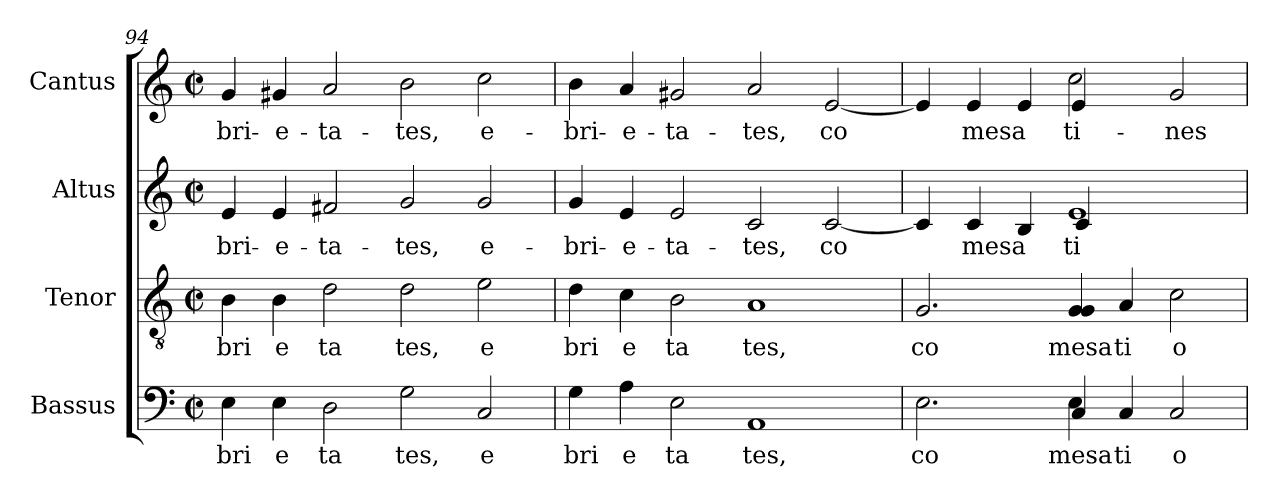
**kern	**text	**kern	**text	**kern	**text	**kern	**text
*part4	*part4	*part3	*part3	*part2	*part2	*part1	*part1
*staff4	*staff4	*staff3	*staff3	*staff2	*staff2	*staff1	*staff1
*I"Bassus	*	*I"Tenor	*	*I"Altus	*	*I"Cantus	*
*	*	*	*	*I'A	*	*I'C	*
*clefF4	*	*clefGv2	*	*clefG2	*	*clefG2	*
*k[]	*	*k[]	*	*k[]	*	*k[]	*
*C:	*	*C:	*	*C:	*	*C:	*
*M2/2	*	*M2/2	*	*M2/2	*	*M2/2	*
*met(c|)	*	*met(c|)	*	*met(c|)	*	*met(c|)	*
=94	=94	=94	=94	=94	=94	=94	=94
!	!LO:LY:b:cj	!	!LO:LY:b:cj	!	!LO:LY:b:cj	!	!LO:LY:b:cj
4E\	bri	4B\	bri	4e/	-bri-	4g/	-bri-
!	!LO:LY:b:cj	!	!LO:LY:b:cj	!	!LO:LY:b:cj	!	!LO:LY:b:cj
4E\	e	4B\	e	4e/	-e-	4g#X/	-e-
!	!LO:LY:b:cj	!	!LO:LY:b:cj	!	!LO:LY:b:cj	!	!LO:LY:b:cj
2D\	ta	2d\	ta	2f#X/	-ta-	2a/	-ta-
!	!LO:LY:b:cj	!	!LO:LY:b:cj	!	!LO:LY:b:cj	!	!LO:LY:b:cj
2G\	tes,	2d\	tes,	2g/	-tes,	2b\	-tes,
!	!LO:LY:b:cj	!	!LO:LY:b:cj	!	!LO:LY:b:cj	!	!LO:LY:b:cj
2C/	e	2e\	e	2g/	e-	2cc\	e-
=95	=95	=95	=95	=95	=95	=95	=95
!	!LO:LY:b:cj	!	!LO:LY:b:cj	!	!LO:LY:b:cj	!	!LO:LY:b:cj
4G\	bri	4d\	bri	4g/	-bri-	4b\	-bri-
!	!LO:LY:b:cj	!	!LO:LY:b:cj	!	!LO:LY:b:cj	!	!LO:LY:b:cj
4A\	e	4c\	e	4e/	-e-	4a/	-e-
!	!LO:LY:b:cj	!	!LO:LY:b:cj	!	!LO:LY:b:cj	!	!LO:LY:b:cj
2E\	ta	2B\	ta	2e/	-ta-	2g#X/	-ta-
!	!LO:LY:b:cj	!	!LO:LY:b:cj	!	!LO:LY:b:cj	!	!LO:LY:b:cj
1AA	tes,	1A	tes,	2c/	-tes,	2a/	-tes,
!	!	!	!	!	!LO:LY:b:cj	!	!LO:LY:b:cj
.	.	.	.	[<2c/	co-	[<2e/	co-
=96	=96	=96	=96	=96	=96	=96	=96
!	!LO:LY:b:cj	!	!LO:LY:b:cj	!	!LO:LY:b:cj	!	!LO:LY:b:cj
*^	*	*	*	*^	*	*^	*
2.E\	2.ryy	co	2.G/	co	4c/]	2.ryy	--	4e/]	2.ryy	--
!	!	!	!	!	!	!	!LO:LY:b:cj	!	!	!LO:LY:b:cj
.	.	.	.	.	4c/	.	-mesa-	4e/	.	-mesa-
!	!	!	!	!	!	!	!LO:LY:b:cj	!	!	!LO:LY:b:cj
.	.	.	.	.	4B/	.	--	4e/	.	--
!	!	!LO:LY:b:cj	!	!LO:LY:b:cj	!	!	!LO:LY:b:cj	!	!	!LO:LY:b:cj
4E\	4C/	mesa	4G/ 4G/	mesa	1e	4c/	-ti-	2cc\	4e/	-ti-
!	!	!LO:LY:b:cj	!	!LO:LY:b:cj	!	!	!	!	!	!
4C/	2.ryy	ti	4A/	ti	.	2.ryy	.	.	2.ryy	.
!	!	!LO:LY:b:cj	!	!LO:LY:b:cj	!	!	!	!	!	!LO:LY:b:cj
2C/	.	o	2c\	o	.	.	.	2g/	.	-nes
*	*	*	*	*	*v	*v	*	*	*	*
*v	*v	*	*	*	*	*	*v	*v	*
=	=	=	=	=	=	=	=
*-	*-	*-	*-	*-	*-	*-	*-
